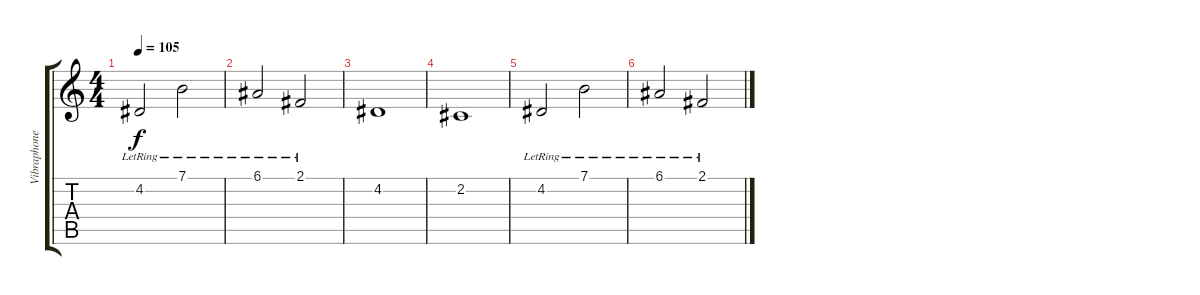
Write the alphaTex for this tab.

\track ("Vibraphone" "Vibraphone") {instrument vibraphone}
\staff {score tabs}
\tuning (E4 B3 G3 D3 A2 E2) {hide}
\ts (4 4)
\tempo 105
\clef g2
\ks c
4.2{lr}.2{dy f} 7.1{lr}.2 |
6.1{lr}.2 2.1{lr}.2 |
4.2.1 |
2.2.1 |
4.2{lr}.2 7.1{lr}.2 |
6.1{lr}.2 2.1{lr}.2
